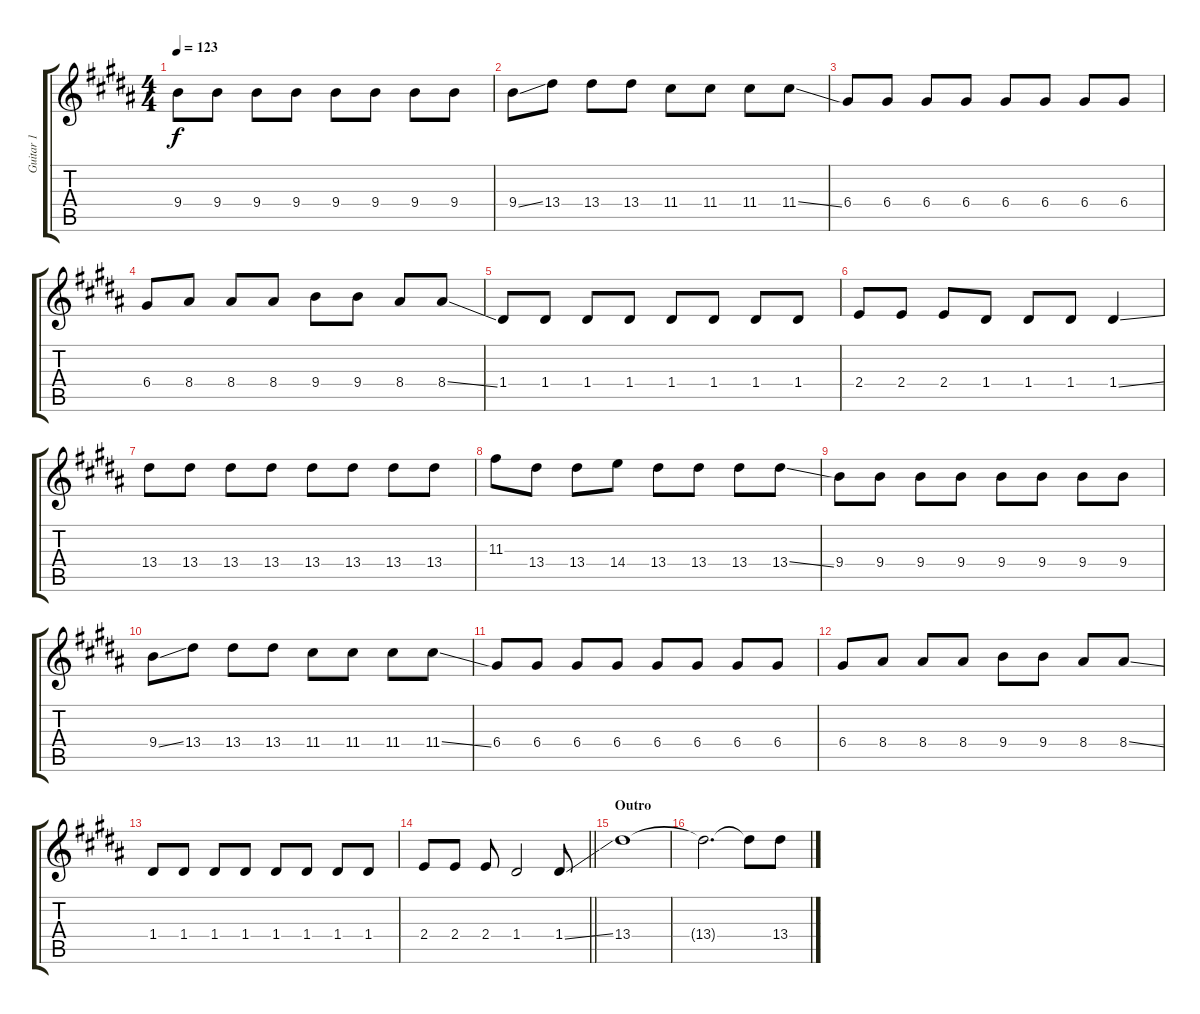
\track ("Guitar 1" "Guitar 1") {instrument electricguitarjazz}
\staff {score tabs}
\tuning (E4 B3 G3 D3 A2 E2) {hide}
\ts (4 4)
\tempo 123
\clef g2
\ks g#minor
9.4.8{dy f} 9.4.8 9.4.8 9.4.8 9.4.8 9.4.8 9.4.8 9.4.8 |
9.4{ss}.8 13.4.8 13.4.8 13.4.8 11.4.8 11.4.8 11.4.8 11.4{ss}.8 |
6.4.8 6.4.8 6.4.8 6.4.8 6.4.8 6.4.8 6.4.8 6.4.8 |
6.4.8 8.4.8 8.4.8 8.4.8 9.4.8 9.4.8 8.4.8 8.4{ss}.8 |
1.4.8 1.4.8 1.4.8 1.4.8 1.4.8 1.4.8 1.4.8 1.4.8 |
2.4.8 2.4.8 2.4.8 1.4.8 1.4.8 1.4.8 1.4{ss}.4 |
13.4.8 13.4.8 13.4.8 13.4.8 13.4.8 13.4.8 13.4.8 13.4.8 |
11.3.8 13.4.8 13.4.8 14.4.8 13.4.8 13.4.8 13.4.8 13.4{ss}.8 |
9.4.8 9.4.8 9.4.8 9.4.8 9.4.8 9.4.8 9.4.8 9.4.8 |
9.4{ss}.8 13.4.8 13.4.8 13.4.8 11.4.8 11.4.8 11.4.8 11.4{ss}.8 |
6.4.8 6.4.8 6.4.8 6.4.8 6.4.8 6.4.8 6.4.8 6.4.8 |
6.4.8 8.4.8 8.4.8 8.4.8 9.4.8 9.4.8 8.4.8 8.4{ss}.8 |
1.4.8 1.4.8 1.4.8 1.4.8 1.4.8 1.4.8 1.4.8 1.4.8 |
\barLineRight lightlight
2.4.8 2.4.8 2.4.8 1.4.2 1.4{ss}.8 |
\section ("" "Outro")
13.4.1 |
13.4{t}.2{d} 13.4{t}.8 13.4{ss}.8
